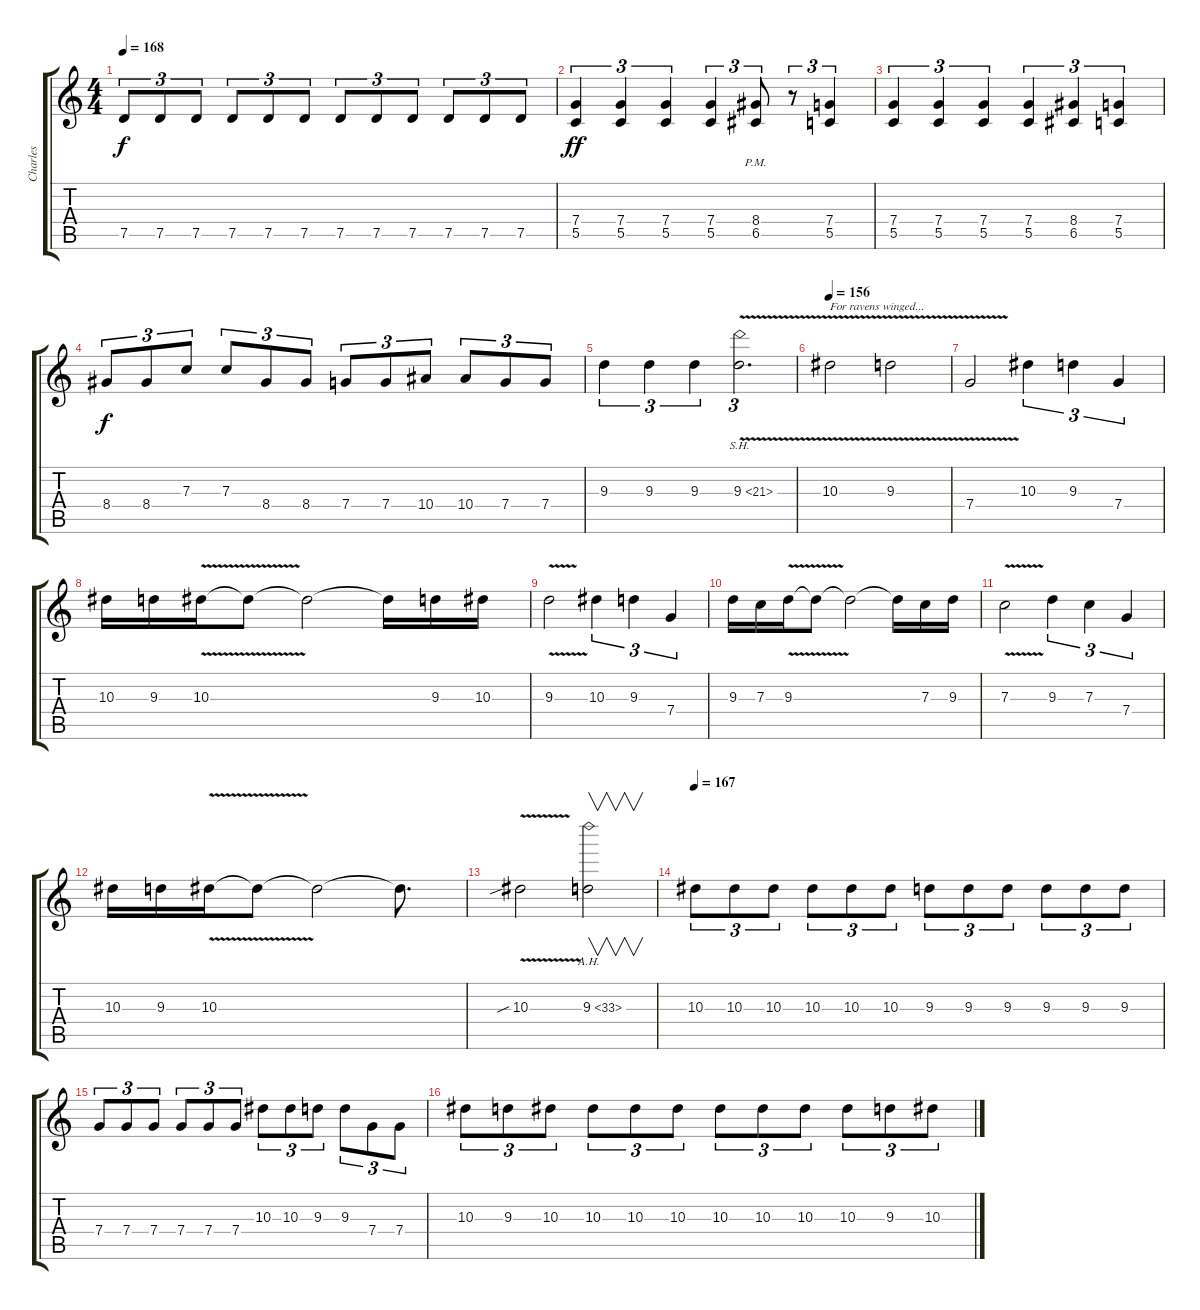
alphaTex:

\track ("Charles" "Charles") {instrument distortionguitar}
\staff {score tabs}
\tuning (D4 A3 F3 C3 G2 D2) {hide}
\ts (4 4)
\tempo 168
\clef g2
\ks c
7.5.8{tu (3 2) dy f} 7.5.8{tu (3 2)} 7.5.8{tu (3 2)} 7.5.8{tu (3 2)} 7.5.8{tu (3 2)} 7.5.8{tu (3 2)} 7.5.8{tu (3 2)} 7.5.8{tu (3 2)} 7.5.8{tu (3 2)} 7.5.8{tu (3 2)} 7.5.8{tu (3 2)} 7.5.8{tu (3 2)} |
(7.4 5.5).4{tu (3 2) dy ff} (7.4 5.5).4{tu (3 2)} (7.4 5.5).4{tu (3 2)} (7.4 5.5).4{tu (3 2)} (8.4{pm} 6.5{pm}).8{tu (3 2)} r.8{tu (3 2)} (7.4 5.5).4{tu (3 2)} |
(7.4 5.5).4{tu (3 2)} (7.4 5.5).4{tu (3 2)} (7.4 5.5).4{tu (3 2)} (7.4 5.5).4{tu (3 2)} (8.4 6.5).4{tu (3 2)} (7.4 5.5).4{tu (3 2)} |
8.4.8{tu (3 2) dy f} 8.4.8{tu (3 2)} 7.3.8{tu (3 2)} 7.3.8{tu (3 2)} 8.4.8{tu (3 2)} 8.4.8{tu (3 2)} 7.4.8{tu (3 2)} 7.4.8{tu (3 2)} 10.4.8{tu (3 2)} 10.4.8{tu (3 2)} 7.4.8{tu (3 2)} 7.4.8{tu (3 2)} |
9.3.4{tu (3 2)} 9.3.4{tu (3 2)} 9.3.4{tu (3 2)} 9.3{sh 12 v}.2{d tu (3 2)} |
\tempo 156
10.3{v}.2{txt "For ravens winged..."} 9.3{v}.2 |
7.4{v}.2 10.3.4{tu (3 2)} 9.3.4{tu (3 2)} 7.4.4{tu (3 2)} |
10.3.16 9.3.16 10.3{v}.16 10.3{t}.8 10.3{t}.2 10.3{t}.16 9.3.16 10.3.16 |
9.3{v}.2 10.3.4{tu (3 2)} 9.3.4{tu (3 2)} 7.4.4{tu (3 2)} |
9.3.16 7.3.16 9.3{v}.16 9.3{t}.8 9.3{t}.2 9.3{t}.16 7.3.16 9.3.16 |
7.3{v}.2 9.3.4{tu (3 2)} 7.3.4{tu (3 2)} 7.4.4{tu (3 2)} |
10.3.16 9.3.16 10.3{v}.16 10.3{t}.8 10.3{t}.2 10.3{t}.8{d} |
10.3{v sib}.2 9.3{ah 24}.2{v} |
\tempo 167
10.3.8{tu (3 2)} 10.3.8{tu (3 2)} 10.3.8{tu (3 2)} 10.3.8{tu (3 2)} 10.3.8{tu (3 2)} 10.3.8{tu (3 2)} 9.3.8{tu (3 2)} 9.3.8{tu (3 2)} 9.3.8{tu (3 2)} 9.3.8{tu (3 2)} 9.3.8{tu (3 2)} 9.3.8{tu (3 2)} |
7.4.8{tu (3 2)} 7.4.8{tu (3 2)} 7.4.8{tu (3 2)} 7.4.8{tu (3 2)} 7.4.8{tu (3 2)} 7.4.8{tu (3 2)} 10.3.8{tu (3 2)} 10.3.8{tu (3 2)} 9.3.8{tu (3 2)} 9.3.8{tu (3 2)} 7.4.8{tu (3 2)} 7.4.8{tu (3 2)} |
10.3.8{tu (3 2)} 9.3.8{tu (3 2)} 10.3.8{tu (3 2)} 10.3.8{tu (3 2)} 10.3.8{tu (3 2)} 10.3.8{tu (3 2)} 10.3.8{tu (3 2)} 10.3.8{tu (3 2)} 10.3.8{tu (3 2)} 10.3.8{tu (3 2)} 9.3.8{tu (3 2)} 10.3.8{tu (3 2)}
